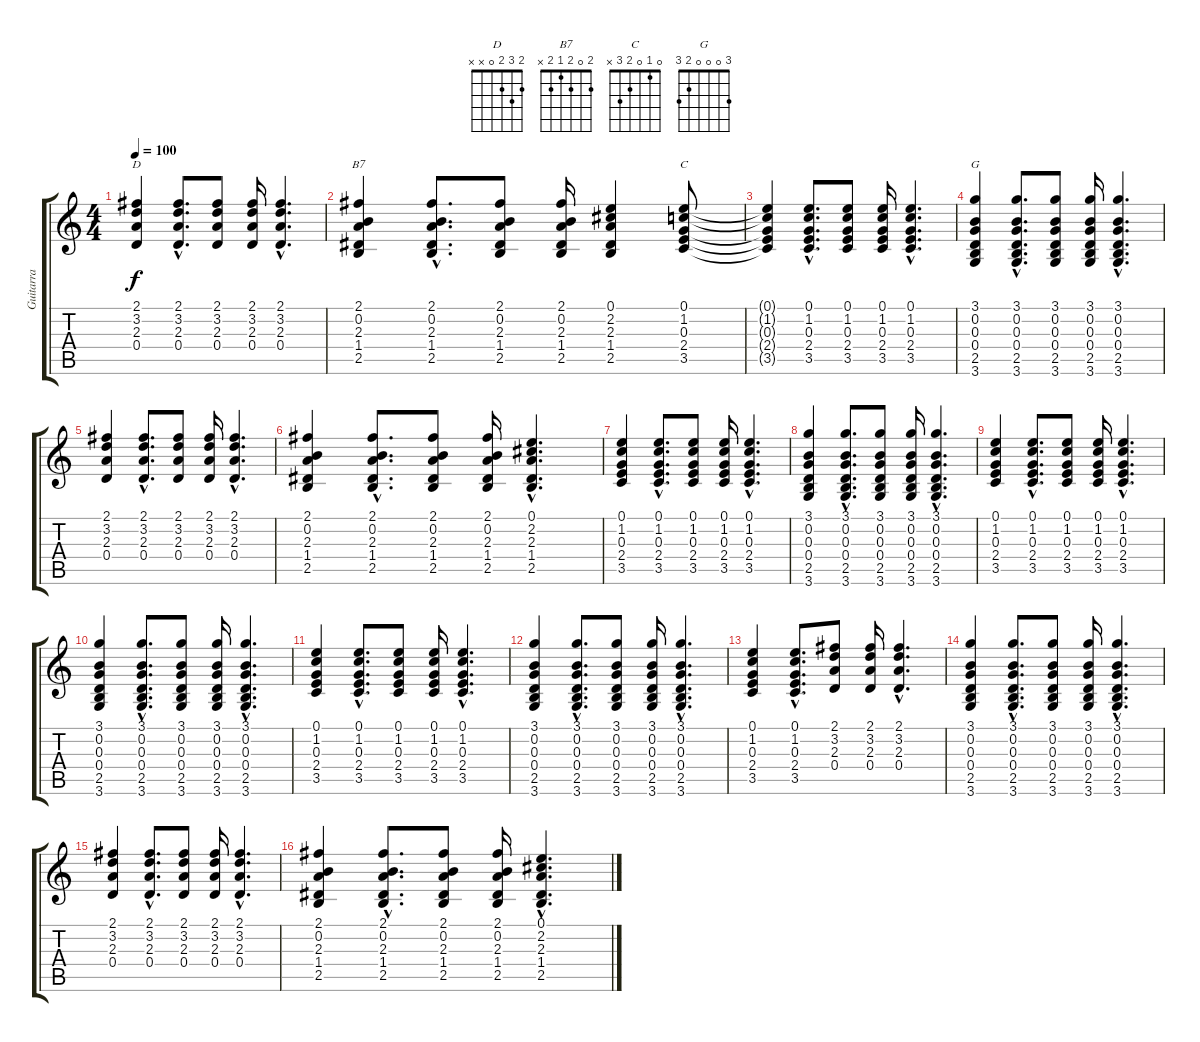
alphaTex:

\track ("Guitarra" "Guitarra") {instrument electricguitarclean}
\staff {score tabs}
\tuning (E4 B3 G3 D3 A2 E2) {hide}
\chord ("D" 2 3 2 0 x x)
\chord ("B7" 2 0 2 1 2 x)
\chord ("C" 0 1 0 2 3 x)
\chord ("G" 3 0 0 0 2 3)
\ts (4 4)
\tempo 100
\clef g2
\ks c
(2.1 3.2 2.3 0.4).4{ch "D" dy f} (2.1{hac} 3.2{hac} 2.3{hac} 0.4{hac}).8{d} (2.1 3.2 2.3 0.4).8 (2.1 3.2 2.3 0.4).16 (2.1{hac} 3.2{hac} 2.3{hac} 0.4{hac}).4{d} |
(2.1 0.2 2.3 1.4 2.5).4{ch "B7"} (2.1{hac} 0.2{hac} 2.3{hac} 1.4{hac} 2.5{hac}).8{d} (2.1 0.2 2.3 1.4 2.5).8 (2.1 0.2 2.3 1.4 2.5).16 (0.1 2.2 2.3 1.4 2.5).4 (0.1 1.2 0.3 2.4 3.5).8{ch "C"} |
(0.1{t} 1.2{t} 0.3{t} 2.4{t} 3.5{t}).4 (0.1{hac} 1.2{hac} 0.3{hac} 2.4{hac} 3.5{hac}).8{d} (0.1 1.2 0.3 2.4 3.5).8 (0.1 1.2 0.3 2.4 3.5).16 (0.1{hac} 1.2{hac} 0.3{hac} 2.4{hac} 3.5{hac}).4{d} |
(3.1 0.2 0.3 0.4 2.5 3.6).4{ch "G"} (3.1{hac} 0.2{hac} 0.3{hac} 0.4{hac} 2.5{hac} 3.6{hac}).8{d} (3.1 0.2 0.3 0.4 2.5 3.6).8 (3.1 0.2 0.3 0.4 2.5 3.6).16 (3.1{hac} 0.2{hac} 0.3{hac} 0.4{hac} 2.5{hac} 3.6{hac}).4{d} |
(2.1 3.2 2.3 0.4).4 (2.1{hac} 3.2{hac} 2.3{hac} 0.4{hac}).8{d} (2.1 3.2 2.3 0.4).8 (2.1 3.2 2.3 0.4).16 (2.1{hac} 3.2{hac} 2.3{hac} 0.4{hac}).4{d} |
(2.1 0.2 2.3 1.4 2.5).4 (2.1{hac} 0.2{hac} 2.3{hac} 1.4{hac} 2.5{hac}).8{d} (2.1 0.2 2.3 1.4 2.5).8 (2.1 0.2 2.3 1.4 2.5).16 (0.1{hac} 2.2{hac} 2.3{hac} 1.4{hac} 2.5{hac}).4{d} |
(0.1 1.2 0.3 2.4 3.5).4 (0.1{hac} 1.2{hac} 0.3{hac} 2.4{hac} 3.5{hac}).8{d} (0.1 1.2 0.3 2.4 3.5).8 (0.1 1.2 0.3 2.4 3.5).16 (0.1{hac} 1.2{hac} 0.3{hac} 2.4{hac} 3.5{hac}).4{d} |
(3.1 0.2 0.3 0.4 2.5 3.6).4 (3.1{hac} 0.2{hac} 0.3{hac} 0.4{hac} 2.5{hac} 3.6{hac}).8{d} (3.1 0.2 0.3 0.4 2.5 3.6).8 (3.1 0.2 0.3 0.4 2.5 3.6).16 (3.1{hac} 0.2{hac} 0.3{hac} 0.4{hac} 2.5{hac} 3.6{hac}).4{d} |
(0.1 1.2 0.3 2.4 3.5).4 (0.1{hac} 1.2{hac} 0.3{hac} 2.4{hac} 3.5{hac}).8{d} (0.1 1.2 0.3 2.4 3.5).8 (0.1 1.2 0.3 2.4 3.5).16 (0.1{hac} 1.2{hac} 0.3{hac} 2.4{hac} 3.5{hac}).4{d} |
(3.1 0.2 0.3 0.4 2.5 3.6).4 (3.1{hac} 0.2{hac} 0.3{hac} 0.4{hac} 2.5{hac} 3.6{hac}).8{d} (3.1 0.2 0.3 0.4 2.5 3.6).8 (3.1 0.2 0.3 0.4 2.5 3.6).16 (3.1{hac} 0.2{hac} 0.3{hac} 0.4{hac} 2.5{hac} 3.6{hac}).4{d} |
(0.1 1.2 0.3 2.4 3.5).4 (0.1{hac} 1.2{hac} 0.3{hac} 2.4{hac} 3.5{hac}).8{d} (0.1 1.2 0.3 2.4 3.5).8 (0.1 1.2 0.3 2.4 3.5).16 (0.1{hac} 1.2{hac} 0.3{hac} 2.4{hac} 3.5{hac}).4{d} |
(3.1 0.2 0.3 0.4 2.5 3.6).4 (3.1{hac} 0.2{hac} 0.3{hac} 0.4{hac} 2.5{hac} 3.6{hac}).8{d} (3.1 0.2 0.3 0.4 2.5 3.6).8 (3.1 0.2 0.3 0.4 2.5 3.6).16 (3.1{hac} 0.2{hac} 0.3{hac} 0.4{hac} 2.5{hac} 3.6{hac}).4{d} |
(0.1 1.2 0.3 2.4 3.5).4 (0.1{hac} 1.2{hac} 0.3{hac} 2.4{hac} 3.5{hac}).8{d} (2.1 3.2 2.3 0.4).8 (2.1 3.2 2.3 0.4).16 (2.1{hac} 3.2{hac} 2.3{hac} 0.4{hac}).4{d} |
(3.1 0.2 0.3 0.4 2.5 3.6).4 (3.1{hac} 0.2{hac} 0.3{hac} 0.4{hac} 2.5{hac} 3.6{hac}).8{d} (3.1 0.2 0.3 0.4 2.5 3.6).8 (3.1 0.2 0.3 0.4 2.5 3.6).16 (3.1{hac} 0.2{hac} 0.3{hac} 0.4{hac} 2.5{hac} 3.6{hac}).4{d} |
(2.1 3.2 2.3 0.4).4 (2.1{hac} 3.2{hac} 2.3{hac} 0.4{hac}).8{d} (2.1 3.2 2.3 0.4).8 (2.1 3.2 2.3 0.4).16 (2.1{hac} 3.2{hac} 2.3{hac} 0.4{hac}).4{d} |
(2.1 0.2 2.3 1.4 2.5).4 (2.1{hac} 0.2{hac} 2.3{hac} 1.4{hac} 2.5{hac}).8{d} (2.1 0.2 2.3 1.4 2.5).8 (2.1 0.2 2.3 1.4 2.5).16 (0.1{hac} 2.2{hac} 2.3{hac} 1.4{hac} 2.5{hac}).4{d}
